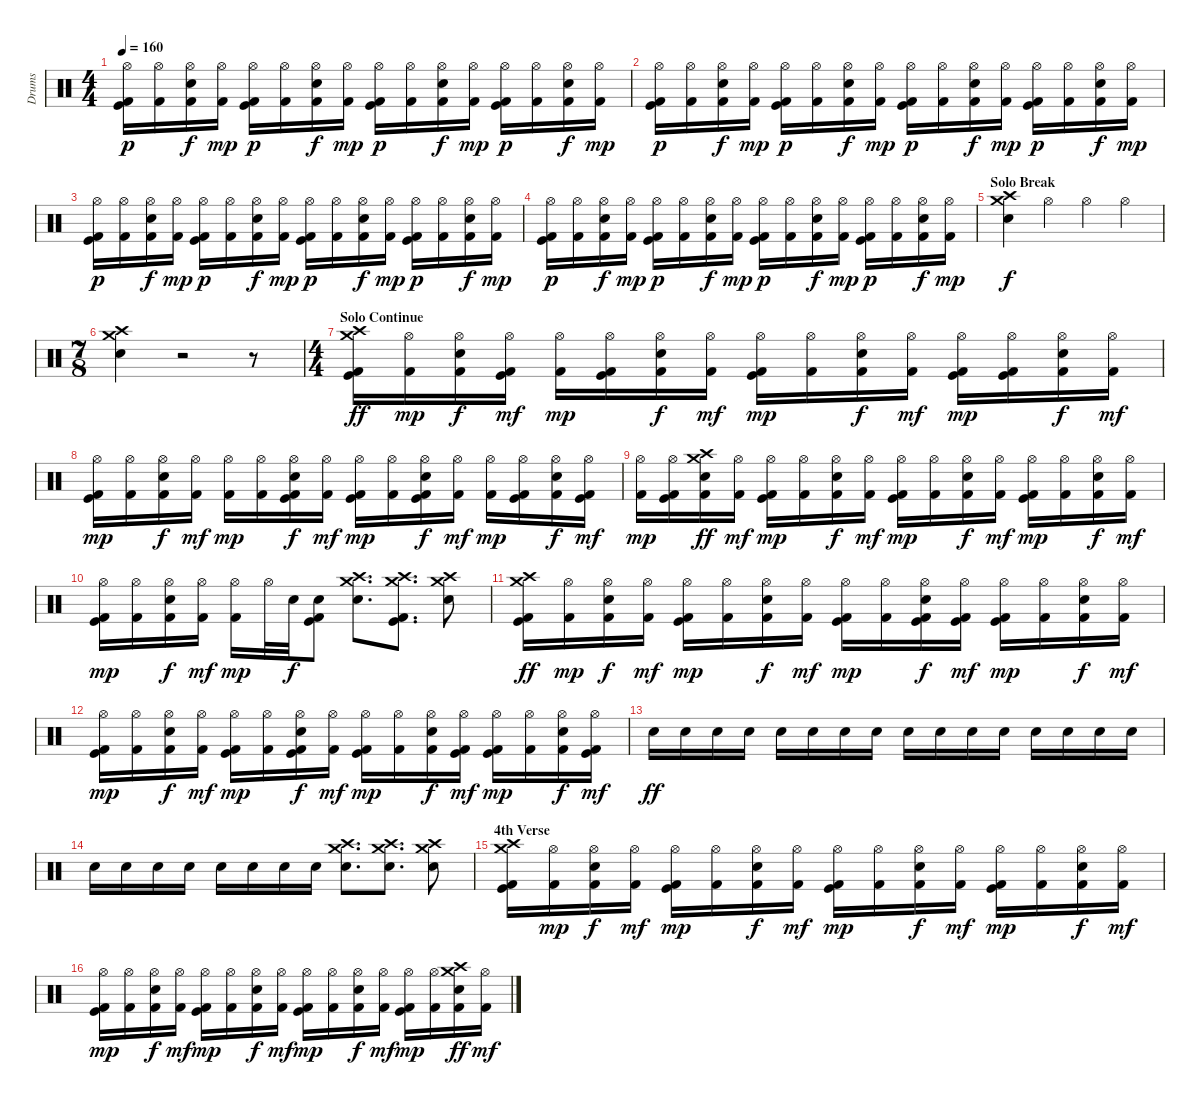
\track ("Drums" "Drums") {instrument percussion}
\staff {score}
\articulation defaults
\ts (4 4)
\tempo 160
\clef neutral
\ks c
("Hi-Hat (open)" "Kick (hit)" "Kick (hit) 2").16{dy p} ("Hi-Hat (open)" "Kick (hit) 2").16 ("Hi-Hat (open)" "Snare (hit) 2" "Kick (hit) 2").16{dy f} ("Hi-Hat (open)" "Kick (hit) 2").16{dy mp} ("Hi-Hat (open)" "Kick (hit)" "Kick (hit) 2").16{dy p} ("Hi-Hat (open)" "Kick (hit) 2").16 ("Hi-Hat (open)" "Snare (hit) 2" "Kick (hit) 2").16{dy f} ("Hi-Hat (open)" "Kick (hit) 2").16{dy mp} ("Hi-Hat (open)" "Kick (hit)" "Kick (hit) 2").16{dy p} ("Hi-Hat (open)" "Kick (hit) 2").16 ("Hi-Hat (open)" "Snare (hit) 2" "Kick (hit) 2").16{dy f} ("Hi-Hat (open)" "Kick (hit) 2").16{dy mp} ("Hi-Hat (open)" "Kick (hit)" "Kick (hit) 2").16{dy p} ("Hi-Hat (open)" "Kick (hit) 2").16 ("Hi-Hat (open)" "Snare (hit) 2" "Kick (hit) 2").16{dy f} ("Hi-Hat (open)" "Kick (hit) 2").16{dy mp} |
("Hi-Hat (open)" "Kick (hit)" "Kick (hit) 2").16{dy p} ("Hi-Hat (open)" "Kick (hit) 2").16 ("Hi-Hat (open)" "Snare (hit) 2" "Kick (hit) 2").16{dy f} ("Hi-Hat (open)" "Kick (hit) 2").16{dy mp} ("Hi-Hat (open)" "Kick (hit)" "Kick (hit) 2").16{dy p} ("Hi-Hat (open)" "Kick (hit) 2").16 ("Hi-Hat (open)" "Snare (hit) 2" "Kick (hit) 2").16{dy f} ("Hi-Hat (open)" "Kick (hit) 2").16{dy mp} ("Hi-Hat (open)" "Kick (hit)" "Kick (hit) 2").16{dy p} ("Hi-Hat (open)" "Kick (hit) 2").16 ("Hi-Hat (open)" "Snare (hit) 2" "Kick (hit) 2").16{dy f} ("Hi-Hat (open)" "Kick (hit) 2").16{dy mp} ("Hi-Hat (open)" "Kick (hit)" "Kick (hit) 2").16{dy p} ("Hi-Hat (open)" "Kick (hit) 2").16 ("Hi-Hat (open)" "Snare (hit) 2" "Kick (hit) 2").16{dy f} ("Hi-Hat (open)" "Kick (hit) 2").16{dy mp} |
("Hi-Hat (open)" "Kick (hit)" "Kick (hit) 2").16{dy p} ("Hi-Hat (open)" "Kick (hit) 2").16 ("Hi-Hat (open)" "Snare (hit) 2" "Kick (hit) 2").16{dy f} ("Hi-Hat (open)" "Kick (hit) 2").16{dy mp} ("Hi-Hat (open)" "Kick (hit)" "Kick (hit) 2").16{dy p} ("Hi-Hat (open)" "Kick (hit) 2").16 ("Hi-Hat (open)" "Snare (hit) 2" "Kick (hit) 2").16{dy f} ("Hi-Hat (open)" "Kick (hit) 2").16{dy mp} ("Hi-Hat (open)" "Kick (hit)" "Kick (hit) 2").16{dy p} ("Hi-Hat (open)" "Kick (hit) 2").16 ("Hi-Hat (open)" "Snare (hit) 2" "Kick (hit) 2").16{dy f} ("Hi-Hat (open)" "Kick (hit) 2").16{dy mp} ("Hi-Hat (open)" "Kick (hit)" "Kick (hit) 2").16{dy p} ("Hi-Hat (open)" "Kick (hit) 2").16 ("Hi-Hat (open)" "Snare (hit) 2" "Kick (hit) 2").16{dy f} ("Hi-Hat (open)" "Kick (hit) 2").16{dy mp} |
("Hi-Hat (open)" "Kick (hit)" "Kick (hit) 2").16{dy p} ("Hi-Hat (open)" "Kick (hit) 2").16 ("Hi-Hat (open)" "Snare (hit) 2" "Kick (hit) 2").16{dy f} ("Hi-Hat (open)" "Kick (hit) 2").16{dy mp} ("Hi-Hat (open)" "Kick (hit)" "Kick (hit) 2").16{dy p} ("Hi-Hat (open)" "Kick (hit) 2").16 ("Hi-Hat (open)" "Snare (hit) 2" "Kick (hit) 2").16{dy f} ("Hi-Hat (open)" "Kick (hit) 2").16{dy mp} ("Hi-Hat (open)" "Kick (hit)" "Kick (hit) 2").16{dy p} ("Hi-Hat (open)" "Kick (hit) 2").16 ("Hi-Hat (open)" "Snare (hit) 2" "Kick (hit) 2").16{dy f} ("Hi-Hat (open)" "Kick (hit) 2").16{dy mp} ("Hi-Hat (open)" "Kick (hit)" "Kick (hit) 2").16{dy p} ("Hi-Hat (open)" "Kick (hit) 2").16 ("Hi-Hat (open)" "Snare (hit) 2" "Kick (hit) 2").16{dy f} ("Hi-Hat (open)" "Kick (hit) 2").16{dy mp} |
\section ("" "Solo Break")
("Crash high (hit)" "Crash medium (hit)" "Snare (hit) 2").4{dy f} "Hi-Hat (open)".4 "Hi-Hat (open)".4 "Hi-Hat (open)".4 |
\ts (7 8)
("Crash high (hit)" "Crash medium (hit)" "Snare (hit) 2").4 r.2 r.8 |
\ts (4 4)
\section ("" "Solo Continue")
("Crash high (hit)" "Crash medium (hit)" "Kick (hit)" "Kick (hit) 2").16{dy ff} ("Hi-Hat (open)" "Kick (hit) 2").16{dy mp} ("Hi-Hat (open)" "Snare (hit) 2" "Kick (hit) 2").16{dy f} ("Hi-Hat (open)" "Kick (hit)" "Kick (hit) 2").16{dy mf} ("Hi-Hat (open)" "Kick (hit) 2").16{dy mp} ("Hi-Hat (open)" "Kick (hit)" "Kick (hit) 2").16 ("Hi-Hat (open)" "Snare (hit) 2" "Kick (hit) 2").16{dy f} ("Hi-Hat (open)" "Kick (hit) 2").16{dy mf} ("Hi-Hat (open)" "Kick (hit)" "Kick (hit) 2").16{dy mp} ("Hi-Hat (open)" "Kick (hit) 2").16 ("Hi-Hat (open)" "Snare (hit) 2" "Kick (hit) 2").16{dy f} ("Hi-Hat (open)" "Kick (hit) 2").16{dy mf} ("Hi-Hat (open)" "Kick (hit)" "Kick (hit) 2").16{dy mp} ("Hi-Hat (open)" "Kick (hit)" "Kick (hit) 2").16 ("Hi-Hat (open)" "Snare (hit) 2" "Kick (hit) 2").16{dy f} ("Hi-Hat (open)" "Kick (hit) 2").16{dy mf} |
("Hi-Hat (open)" "Kick (hit)" "Kick (hit) 2").16{dy mp} ("Hi-Hat (open)" "Kick (hit) 2").16 ("Hi-Hat (open)" "Snare (hit) 2" "Kick (hit) 2").16{dy f} ("Hi-Hat (open)" "Kick (hit) 2").16{dy mf} ("Hi-Hat (open)" "Kick (hit) 2").16{dy mp} ("Hi-Hat (open)" "Kick (hit) 2").16 ("Hi-Hat (open)" "Snare (hit) 2" "Kick (hit)" "Kick (hit) 2").16{dy f} ("Hi-Hat (open)" "Kick (hit) 2").16{dy mf} ("Hi-Hat (open)" "Kick (hit)" "Kick (hit) 2").16{dy mp} ("Hi-Hat (open)" "Kick (hit) 2").16 ("Hi-Hat (open)" "Snare (hit) 2" "Kick (hit)" "Kick (hit) 2").16{dy f} ("Hi-Hat (open)" "Kick (hit) 2").16{dy mf} ("Hi-Hat (open)" "Kick (hit) 2").16{dy mp} ("Hi-Hat (open)" "Kick (hit)" "Kick (hit) 2").16 ("Hi-Hat (open)" "Snare (hit) 2" "Kick (hit) 2").16{dy f} ("Hi-Hat (open)" "Kick (hit)" "Kick (hit) 2").16{dy mf} |
("Hi-Hat (open)" "Kick (hit) 2").16{dy mp} ("Hi-Hat (open)" "Kick (hit)" "Kick (hit) 2").16 ("Crash high (hit)" "Crash medium (hit)" "Snare (hit) 2" "Kick (hit) 2").16{dy ff} ("Hi-Hat (open)" "Kick (hit) 2").16{dy mf} ("Hi-Hat (open)" "Kick (hit)" "Kick (hit) 2").16{dy mp} ("Hi-Hat (open)" "Kick (hit) 2").16 ("Hi-Hat (open)" "Snare (hit) 2" "Kick (hit) 2").16{dy f} ("Hi-Hat (open)" "Kick (hit) 2").16{dy mf} ("Hi-Hat (open)" "Kick (hit)" "Kick (hit) 2").16{dy mp} ("Hi-Hat (open)" "Kick (hit) 2").16 ("Hi-Hat (open)" "Snare (hit) 2" "Kick (hit) 2").16{dy f} ("Hi-Hat (open)" "Kick (hit) 2").16{dy mf} ("Hi-Hat (open)" "Kick (hit)" "Kick (hit) 2").16{dy mp} ("Hi-Hat (open)" "Kick (hit) 2").16 ("Hi-Hat (open)" "Snare (hit) 2" "Kick (hit) 2").16{dy f} ("Hi-Hat (open)" "Kick (hit) 2").16{dy mf} |
("Hi-Hat (open)" "Kick (hit)" "Kick (hit) 2").16{dy mp} ("Hi-Hat (open)" "Kick (hit) 2").16 ("Hi-Hat (open)" "Snare (hit) 2" "Kick (hit) 2").16{dy f} ("Hi-Hat (open)" "Kick (hit) 2").16{dy mf} ("Hi-Hat (open)" "Kick (hit) 2").16{dy mp} "Hi-Hat (open)".32 "Snare (hit) 2".32{dy f} ("Snare (hit) 2" "Kick (hit)" "Kick (hit) 2").8 ("Crash high (hit)" "Crash medium (hit)" "Snare (hit) 2").8{d} ("Crash high (hit)" "Crash medium (hit)" "Kick (hit)" "Kick (hit) 2").8{d} ("Crash high (hit)" "Crash medium (hit)" "Snare (hit) 2").8 |
("Crash high (hit)" "Crash medium (hit)" "Kick (hit)" "Kick (hit) 2").16{dy ff} ("Hi-Hat (open)" "Kick (hit) 2").16{dy mp} ("Hi-Hat (open)" "Snare (hit) 2" "Kick (hit) 2").16{dy f} ("Hi-Hat (open)" "Kick (hit) 2").16{dy mf} ("Hi-Hat (open)" "Kick (hit)" "Kick (hit) 2").16{dy mp} ("Hi-Hat (open)" "Kick (hit) 2").16 ("Hi-Hat (open)" "Snare (hit) 2" "Kick (hit) 2").16{dy f} ("Hi-Hat (open)" "Kick (hit) 2").16{dy mf} ("Hi-Hat (open)" "Kick (hit)" "Kick (hit) 2").16{dy mp} ("Hi-Hat (open)" "Kick (hit) 2").16 ("Hi-Hat (open)" "Snare (hit) 2" "Kick (hit)" "Kick (hit) 2").16{dy f} ("Hi-Hat (open)" "Kick (hit)" "Kick (hit) 2").16{dy mf} ("Hi-Hat (open)" "Kick (hit)" "Kick (hit) 2").16{dy mp} ("Hi-Hat (open)" "Kick (hit) 2").16 ("Hi-Hat (open)" "Snare (hit) 2" "Kick (hit) 2").16{dy f} ("Hi-Hat (open)" "Kick (hit) 2").16{dy mf} |
("Hi-Hat (open)" "Kick (hit)" "Kick (hit) 2").16{dy mp} ("Hi-Hat (open)" "Kick (hit) 2").16 ("Hi-Hat (open)" "Snare (hit) 2" "Kick (hit) 2").16{dy f} ("Hi-Hat (open)" "Kick (hit) 2").16{dy mf} ("Hi-Hat (open)" "Kick (hit)" "Kick (hit) 2").16{dy mp} ("Hi-Hat (open)" "Kick (hit) 2").16 ("Hi-Hat (open)" "Snare (hit) 2" "Kick (hit)" "Kick (hit) 2").16{dy f} ("Hi-Hat (open)" "Kick (hit) 2").16{dy mf} ("Hi-Hat (open)" "Kick (hit)" "Kick (hit) 2").16{dy mp} ("Hi-Hat (open)" "Kick (hit) 2").16 ("Hi-Hat (open)" "Snare (hit) 2" "Kick (hit) 2").16{dy f} ("Hi-Hat (open)" "Kick (hit)" "Kick (hit) 2").16{dy mf} ("Hi-Hat (open)" "Kick (hit)" "Kick (hit) 2").16{dy mp} ("Hi-Hat (open)" "Kick (hit) 2").16 ("Hi-Hat (open)" "Snare (hit) 2" "Kick (hit) 2").16{dy f} ("Hi-Hat (open)" "Kick (hit)" "Kick (hit) 2").16{dy mf} |
"Snare (hit) 2".16{dy ff} "Snare (hit) 2".16 "Snare (hit) 2".16 "Snare (hit) 2".16 "Snare (hit) 2".16 "Snare (hit) 2".16 "Snare (hit) 2".16 "Snare (hit) 2".16 "Snare (hit) 2".16 "Snare (hit) 2".16 "Snare (hit) 2".16 "Snare (hit) 2".16 "Snare (hit) 2".16 "Snare (hit) 2".16 "Snare (hit) 2".16 "Snare (hit) 2".16 |
"Snare (hit) 2".16 "Snare (hit) 2".16 "Snare (hit) 2".16 "Snare (hit) 2".16 "Snare (hit) 2".16 "Snare (hit) 2".16 "Snare (hit) 2".16 "Snare (hit) 2".16 ("Crash high (hit)" "Crash medium (hit)" "Snare (hit) 2").8{d} ("Crash high (hit)" "Crash medium (hit)" "Snare (hit) 2").8{d} ("Crash high (hit)" "Crash medium (hit)" "Snare (hit) 2").8 |
\section ("" "4th Verse")
("Crash high (hit)" "Crash medium (hit)" "Kick (hit)" "Kick (hit) 2").16 ("Hi-Hat (open)" "Kick (hit) 2").16{dy mp} ("Hi-Hat (open)" "Snare (hit) 2" "Kick (hit) 2").16{dy f} ("Hi-Hat (open)" "Kick (hit) 2").16{dy mf} ("Hi-Hat (open)" "Kick (hit)" "Kick (hit) 2").16{dy mp} ("Hi-Hat (open)" "Kick (hit) 2").16 ("Hi-Hat (open)" "Snare (hit) 2" "Kick (hit) 2").16{dy f} ("Hi-Hat (open)" "Kick (hit) 2").16{dy mf} ("Hi-Hat (open)" "Kick (hit)" "Kick (hit) 2").16{dy mp} ("Hi-Hat (open)" "Kick (hit) 2").16 ("Hi-Hat (open)" "Snare (hit) 2" "Kick (hit) 2").16{dy f} ("Hi-Hat (open)" "Kick (hit) 2").16{dy mf} ("Hi-Hat (open)" "Kick (hit)" "Kick (hit) 2").16{dy mp} ("Hi-Hat (open)" "Kick (hit) 2").16 ("Hi-Hat (open)" "Snare (hit) 2" "Kick (hit) 2").16{dy f} ("Hi-Hat (open)" "Kick (hit) 2").16{dy mf} |
("Hi-Hat (open)" "Kick (hit)" "Kick (hit) 2").16{dy mp} ("Hi-Hat (open)" "Kick (hit) 2").16 ("Hi-Hat (open)" "Snare (hit) 2" "Kick (hit) 2").16{dy f} ("Hi-Hat (open)" "Kick (hit) 2").16{dy mf} ("Hi-Hat (open)" "Kick (hit)" "Kick (hit) 2").16{dy mp} ("Hi-Hat (open)" "Kick (hit) 2").16 ("Hi-Hat (open)" "Snare (hit) 2" "Kick (hit) 2").16{dy f} ("Hi-Hat (open)" "Kick (hit) 2").16{dy mf} ("Hi-Hat (open)" "Kick (hit)" "Kick (hit) 2").16{dy mp} ("Hi-Hat (open)" "Kick (hit) 2").16 ("Hi-Hat (open)" "Snare (hit) 2" "Kick (hit) 2").16{dy f} ("Hi-Hat (open)" "Kick (hit) 2").16{dy mf} ("Hi-Hat (open)" "Kick (hit)" "Kick (hit) 2").16{dy mp} ("Hi-Hat (open)" "Kick (hit) 2").16 ("Crash high (hit)" "Crash medium (hit)" "Snare (hit) 2" "Kick (hit) 2").16{dy ff} ("Hi-Hat (open)" "Kick (hit) 2").16{dy mf}
